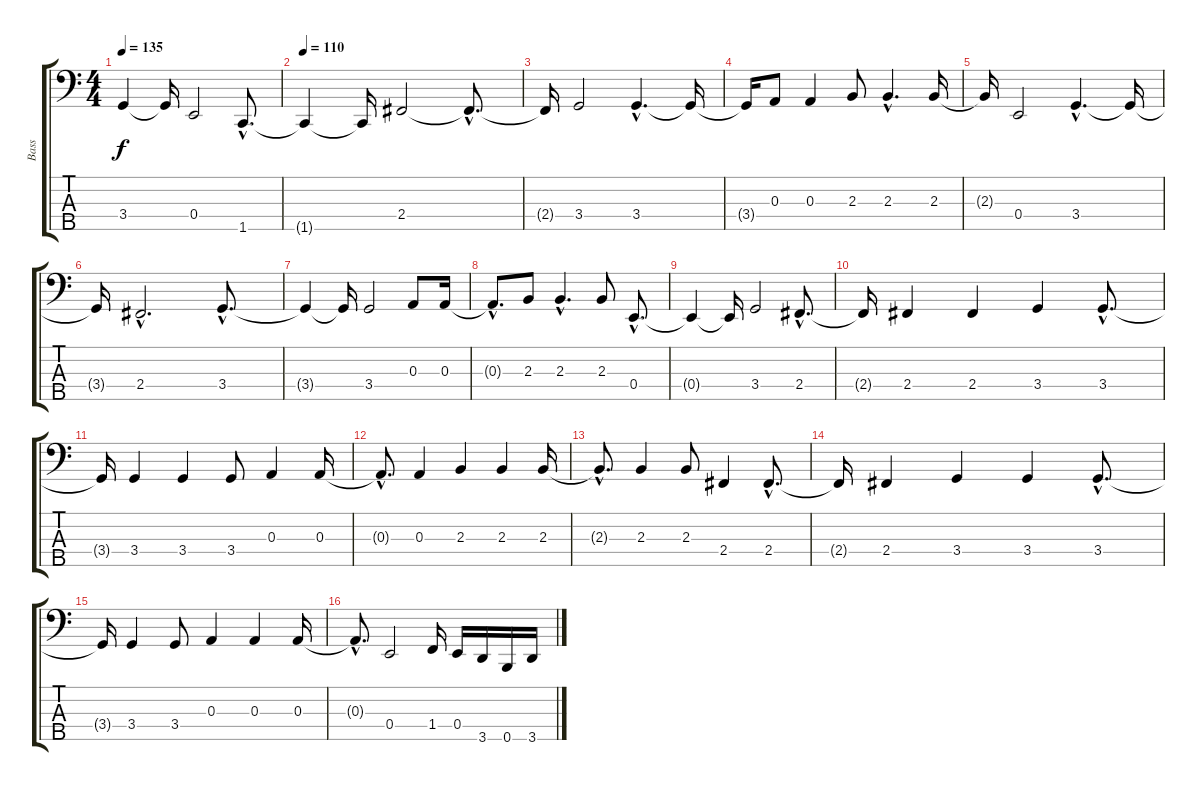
\track ("Bass" "Bass") {instrument electricbassfinger}
\staff {score tabs}
\tuning (G2 D2 A1 E1 B0) {hide}
\ts (4 4)
\tempo 135
\clef f4
\ks c
3.4{t}.4{dy f} 3.4{t}.16 0.4.2 1.5{hac}.8{d} |
\tempo 110
1.5{t}.4 1.5{t}.16 2.4.2 2.4{hac t}.8{d} |
2.4{t}.16 3.4.2 3.4{hac}.4{d} 3.4{t}.16 |
3.4{t}.16 0.3.8 0.3.4 2.3.8 2.3{hac}.4{d} 2.3.16 |
2.3{t}.16 0.4.2 3.4{hac}.4{d} 3.4{t}.16 |
3.4{t}.16 2.4{hac}.2{d} 3.4{hac}.8{d} |
3.4{t}.4 3.4{t}.16 3.4.2 0.3.8 0.3.16 |
0.3{hac t}.8{d} 2.3.8 2.3{hac}.4{d} 2.3.8 0.4{hac}.8{d} |
0.4{t}.4 0.4{t}.16 3.4.2 2.4{hac}.8{d} |
2.4{t}.16 2.4.4 2.4.4 3.4.4 3.4{hac}.8{d} |
3.4{t}.16 3.4.4 3.4.4 3.4.8 0.3.4 0.3.16 |
0.3{hac t}.8{d} 0.3.4 2.3.4 2.3.4 2.3.16 |
2.3{hac t}.8{d} 2.3.4 2.3.8 2.4.4 2.4{hac}.8{d} |
2.4{t}.16 2.4.4 3.4.4 3.4.4 3.4{hac}.8{d} |
3.4{t}.16 3.4.4 3.4.8 0.3.4 0.3.4 0.3.16 |
0.3{hac t}.8{d} 0.4.2 1.4.16 0.4.16 3.5.16 0.5.16 3.5.16
